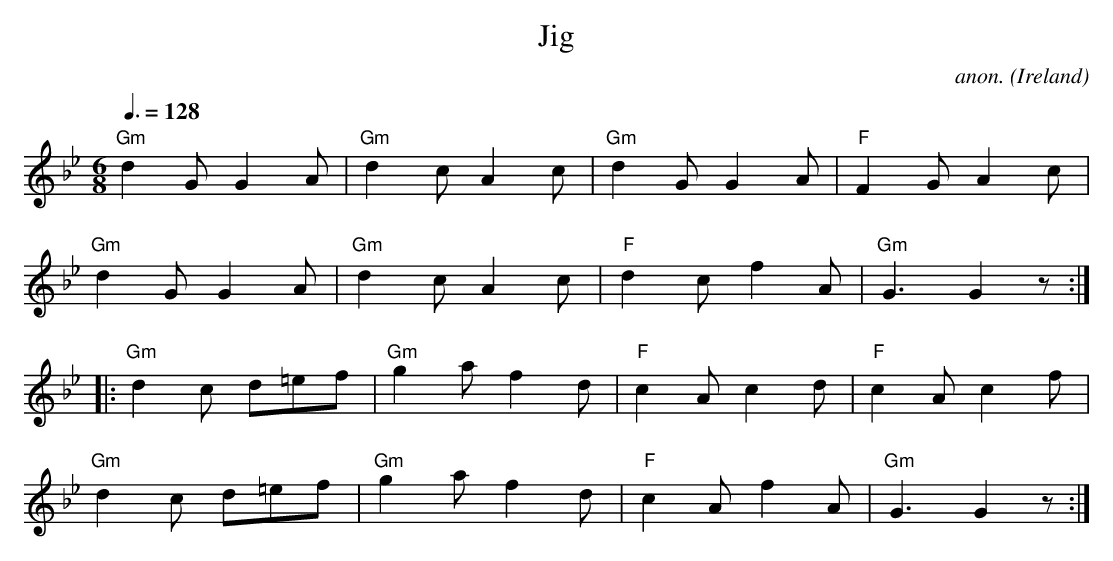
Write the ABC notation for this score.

X:1
T:Jig
C:anon.
O:Ireland
M:6/8
L:1/8
Q:3/8=128
K:Gm
"Gm"d2GG2A|"Gm"d2cA2c|"Gm"d2GG2A|"F"F2GA2c|
"Gm"d2GG2A|"Gm"d2cA2c|"F"d2cf2A|"Gm"G3G2 z:|
|:"Gm"d2c d=ef|"Gm"g2af2d|"F"c2Ac2d|"F"c2Ac2f|
"Gm"d2c d=ef|"Gm"g2af2d|"F"c2Af2A|"Gm"G3G2 z :|
